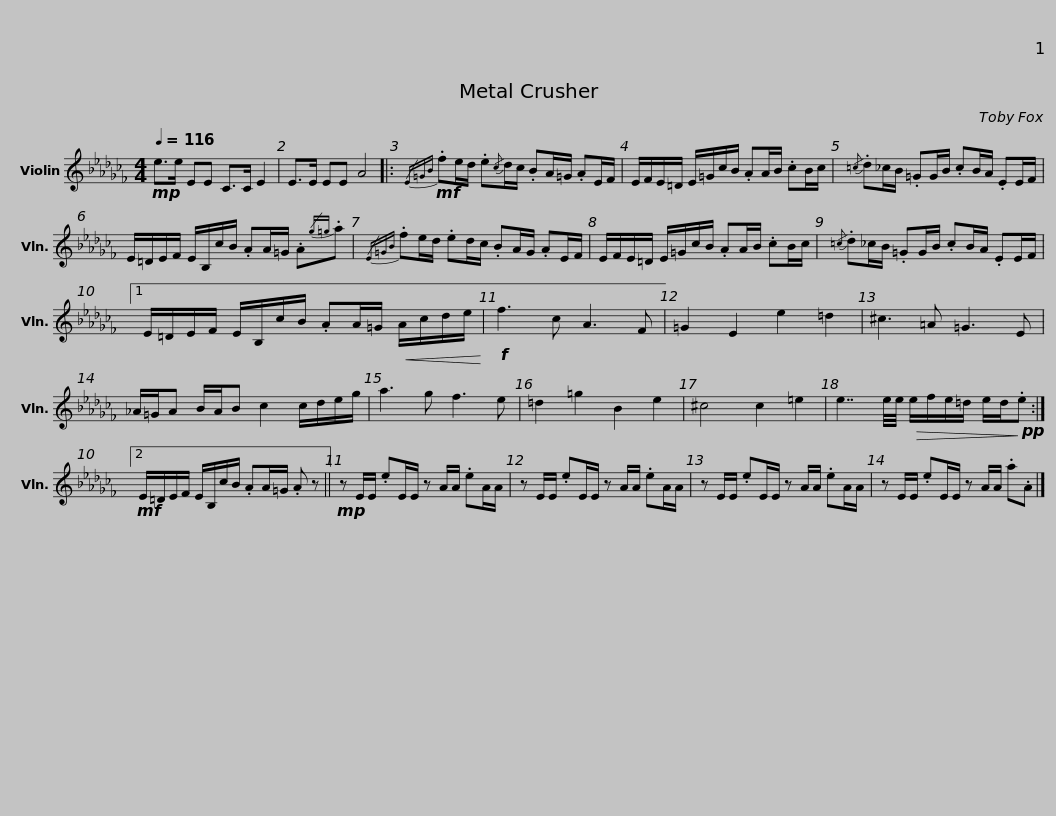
X:1
L:1/8
Q:1/4=116
M:4/4
I:linebreak $
K:Cb
V:1 treble
V:1
!mp! e>e EE C>C E2 | E>E EE A4 |:!mf!{/E=GB} .fe/d/ .e{/c}d/c/ .BA/=G/ .AE/F/ | E/F/E/=D/ E/=G/c/B/ .AA/B/ .cB/c/ |${/=c} .d_c/B/ .=GG/B/ .cB/A/ .EE/F/ | %5
 E/=D/E/F/ E/B,/c/B/ .AA/=G/ .A{/g=g}.a |{/E=GB} .fe/d/ .ed/c/ .BA/G/ .AE/F/ |$ E/F/E/=D/ E/=G/c/B/ .AA/B/ .cB/c/ |{/=c} .d_c/B/ .=GG/B/ .cB/A/ .EE/F/ |1 E/=D/E/F/ E/B,/c/B/ .AA/=G/!<(! A/c/d/e/!<)! |$ %10
!f! f3 c A3 F | =G2 E2 e2 =d2 | ^c3 =A =G3 E | _A/=G/A B/A/B c2 c/d/e/g/ | a3 g f3 e | %15
 =d2 =g2 B2 e2 |$ ^c4 c2 =e2 | e7/2 e/4e/4!>(! e/f/e/=d/ e/d/!>)!!pp!.e :|2!mf! E/=D/E/F/ E/B,/c/B/ .AA/=G/ .A z ||!mp! z E/E/ .eE/E/ z A/A/ .eA/A/ |$ %20
 z E/E/ .eE/E/ z A/A/ .eA/A/ | z E/E/ .eE/E/ z A/A/ .eA/A/ | z E/E/ .eE/E/ z A/A/ .a.A |] %23
